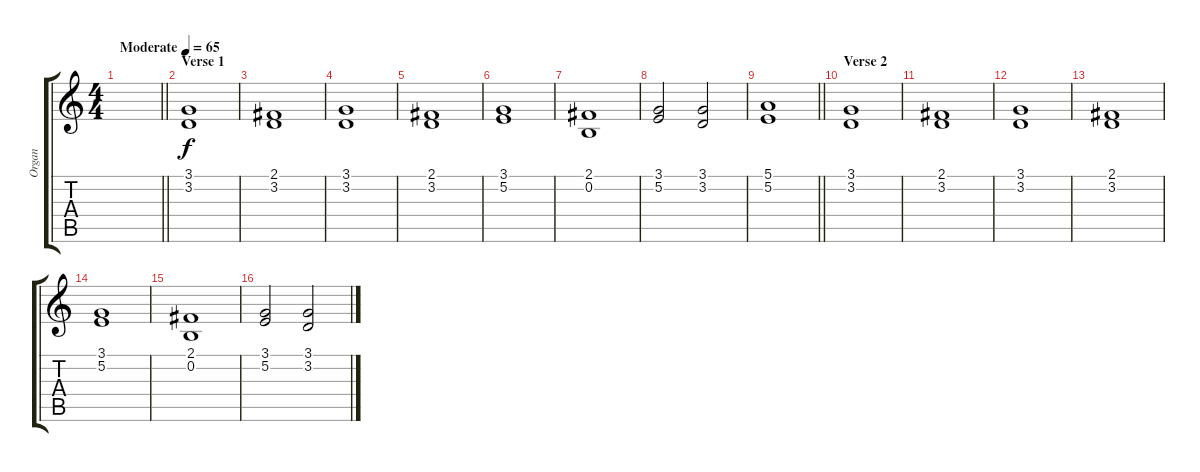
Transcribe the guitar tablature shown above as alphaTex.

\track ("Organ" "Organ") {instrument percussiveorgan}
\staff {score tabs}
\tuning (E4 B3 G3 D3 A2 E2) {hide}
\ts (4 4)
\tempo (65 "Moderate")
\clef g2
\barLineRight lightlight
\ks c
|
\section ("" "Verse 1")
(3.1 3.2).1 |
(2.1 3.2).1 |
(3.1 3.2).1 |
(2.1 3.2).1 |
(3.1 5.2).1 |
(2.1 0.2).1 |
(3.1 5.2).2 (3.1 3.2).2 |
\barLineRight lightlight
(5.1 5.2).1 |
\section ("" "Verse 2")
(3.1 3.2).1 |
(2.1 3.2).1 |
(3.1 3.2).1 |
(2.1 3.2).1 |
(3.1 5.2).1 |
(2.1 0.2).1 |
(3.1 5.2).2 (3.1 3.2).2
